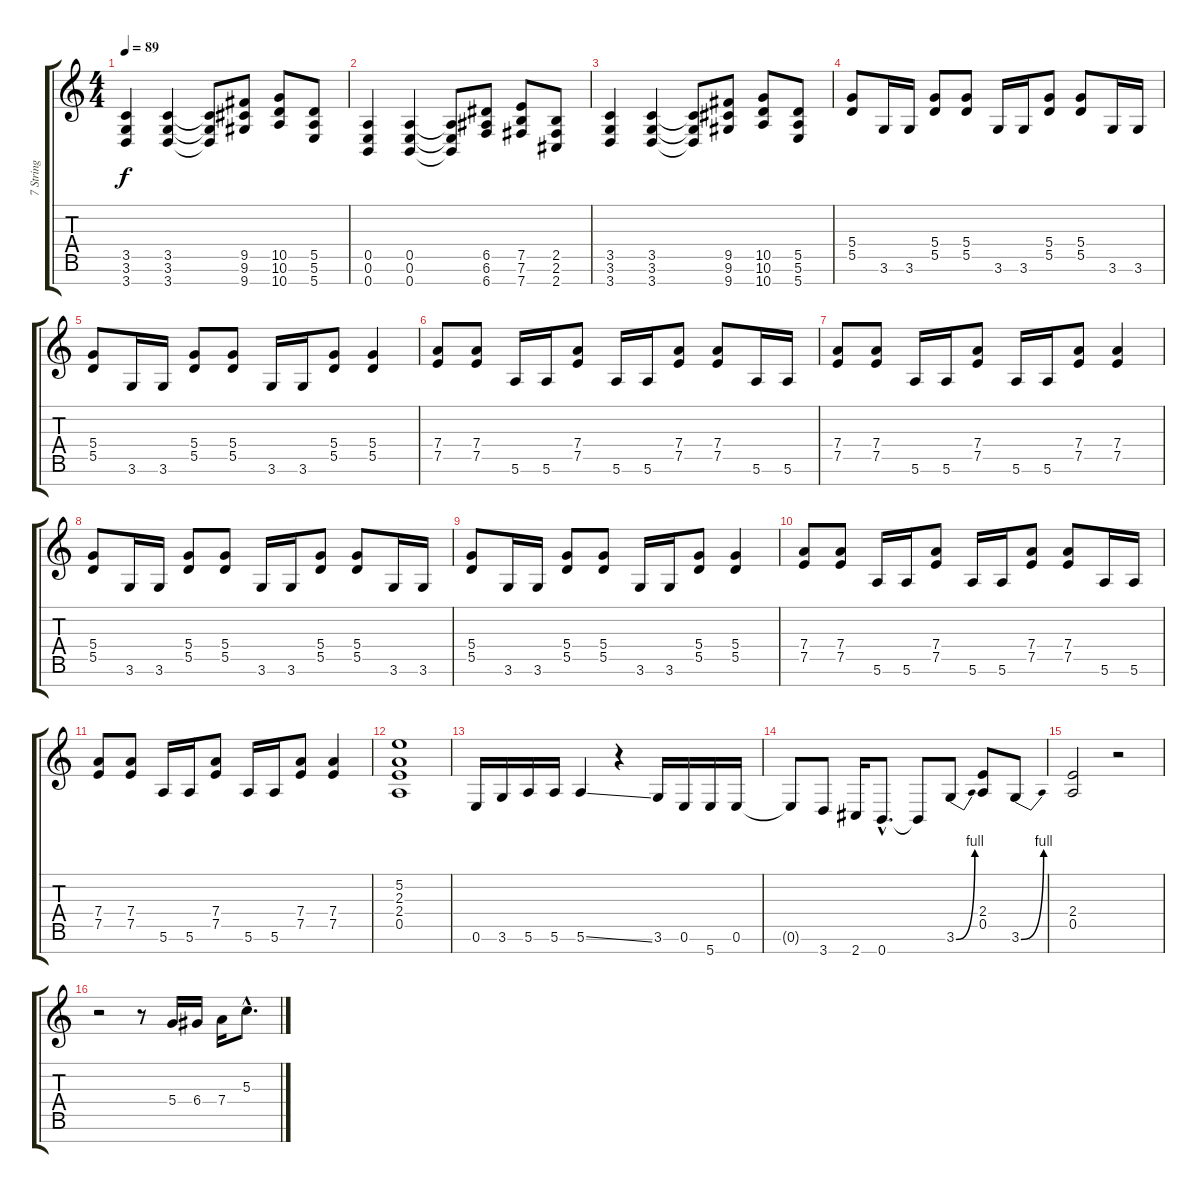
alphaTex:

\track ("7 String" "7 String") {instrument distortionguitar}
\staff {score tabs}
\tuning (E4 B3 G3 D3 A2 E2 B1) {hide}
\ts (4 4)
\tempo 89
\clef g2
\ks c
(3.5 3.6 3.7).4{dy f} (3.5 3.6 3.7).4 (3.5{t} 3.6{t} 3.7{t}).8 (9.5 9.6 9.7).8 (10.5 10.6 10.7).8 (5.5 5.6 5.7).8 |
(0.5 0.6 0.7).4 (0.5 0.6 0.7).4 (0.5{t} 0.6{t} 0.7{t}).8 (6.5 6.6 6.7).8 (7.5 7.6 7.7).8 (2.5 2.6 2.7).8 |
(3.5 3.6 3.7).4 (3.5 3.6 3.7).4 (3.5{t} 3.6{t} 3.7{t}).8 (9.5 9.6 9.7).8 (10.5 10.6 10.7).8 (5.5 5.6 5.7).8 |
(5.4 5.5).8 3.6.16 3.6.16 (5.4 5.5).8 (5.4 5.5).8 3.6.16 3.6.16 (5.4 5.5).8 (5.4 5.5).8 3.6.16 3.6.16 |
(5.4 5.5).8 3.6.16 3.6.16 (5.4 5.5).8 (5.4 5.5).8 3.6.16 3.6.16 (5.4 5.5).8 (5.4 5.5).4 |
(7.4 7.5).8 (7.4 7.5).8 5.6.16 5.6.16 (7.4 7.5).8 5.6.16 5.6.16 (7.4 7.5).8 (7.4 7.5).8 5.6.16 5.6.16 |
(7.4 7.5).8 (7.4 7.5).8 5.6.16 5.6.16 (7.4 7.5).8 5.6.16 5.6.16 (7.4 7.5).8 (7.4 7.5).4 |
(5.4 5.5).8 3.6.16 3.6.16 (5.4 5.5).8 (5.4 5.5).8 3.6.16 3.6.16 (5.4 5.5).8 (5.4 5.5).8 3.6.16 3.6.16 |
(5.4 5.5).8 3.6.16 3.6.16 (5.4 5.5).8 (5.4 5.5).8 3.6.16 3.6.16 (5.4 5.5).8 (5.4 5.5).4 |
(7.4 7.5).8 (7.4 7.5).8 5.6.16 5.6.16 (7.4 7.5).8 5.6.16 5.6.16 (7.4 7.5).8 (7.4 7.5).8 5.6.16 5.6.16 |
(7.4 7.5).8 (7.4 7.5).8 5.6.16 5.6.16 (7.4 7.5).8 5.6.16 5.6.16 (7.4 7.5).8 (7.4 7.5).4 |
(5.2 2.3 2.4 0.5).1 |
0.6.16 3.6.16 5.6.16 5.6.16 5.6{ss}.4 r.4 3.6.16 0.6.16 5.7.16 0.6.16 |
0.6{t}.8 3.7.8 2.7.16 0.7{hac}.8{d} 0.7{t}.8 3.6{be (bend 0 0 60 4)}.8 (2.4 0.5).8 3.6{be (bend 0 0 60 4)}.8 |
(2.4 0.5).2 r.2 |
r.2 r.8 5.4.16 6.4.16 7.4.16 5.3{hac}.8{d}
